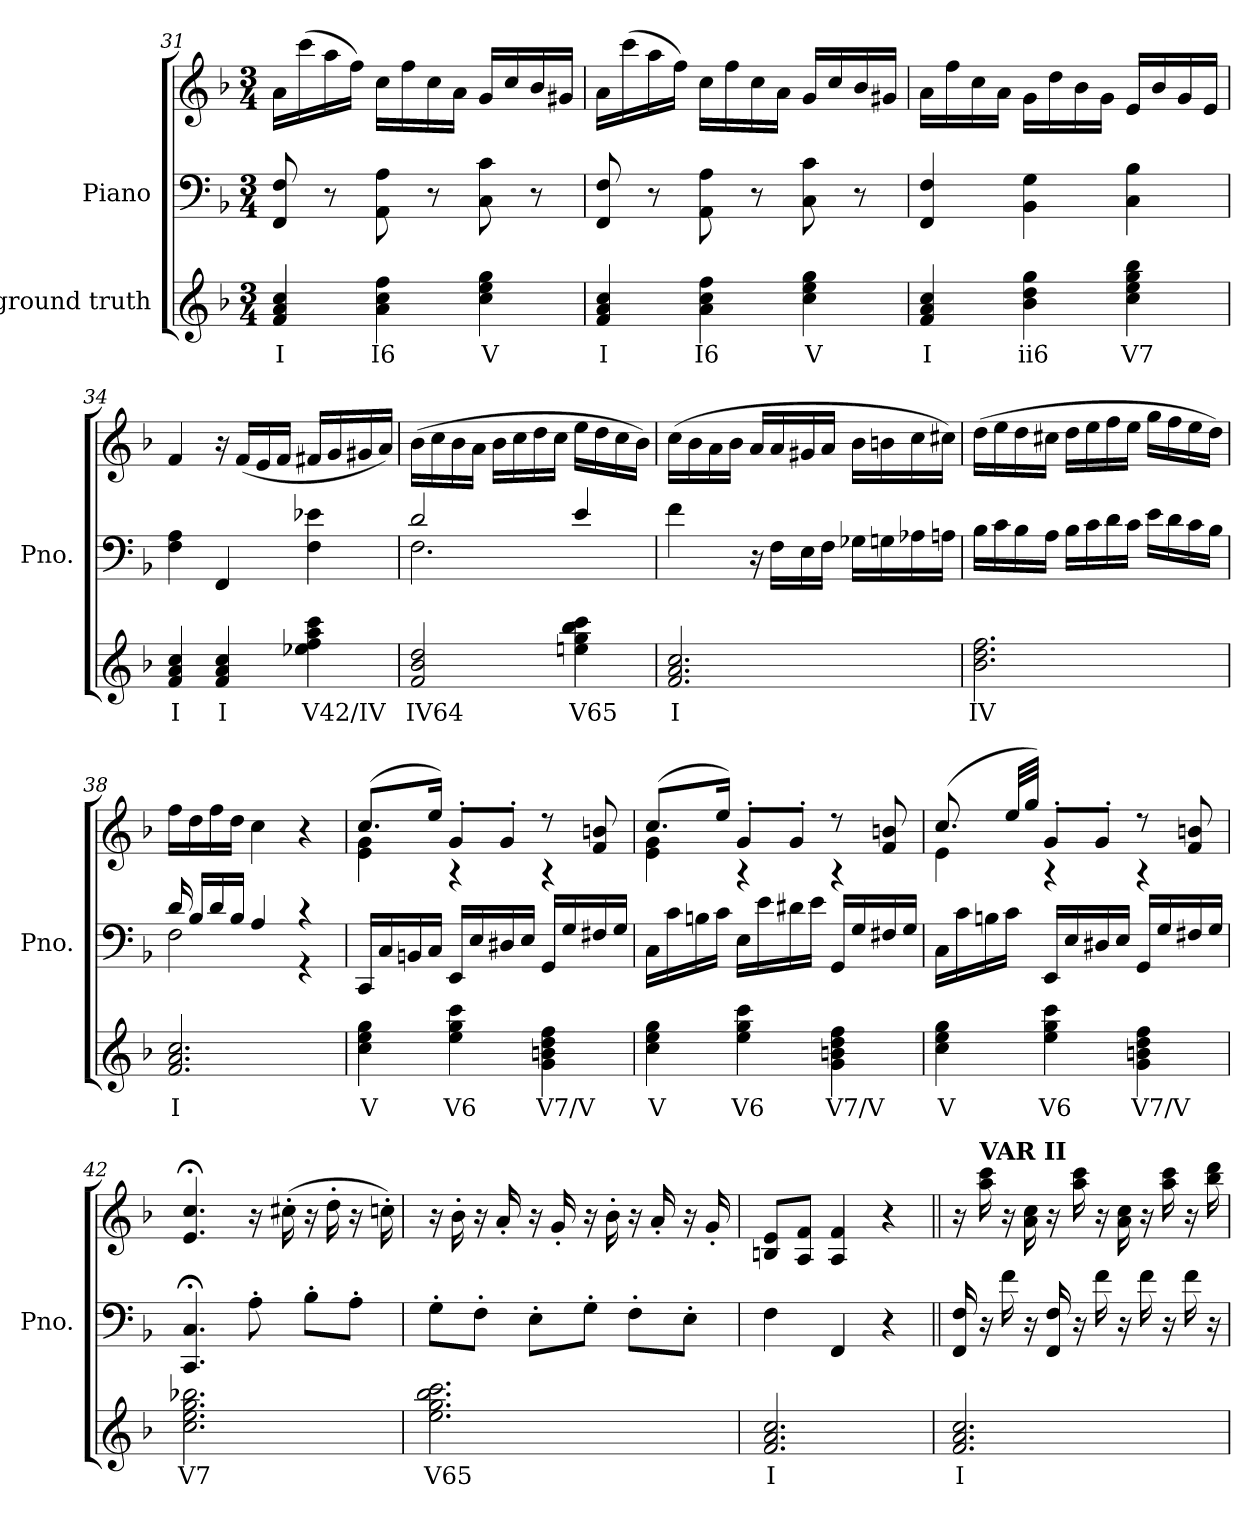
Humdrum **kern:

**kern	**text	**kern	**kern
*part2	*part2	*part1	*part1
*staff3	*staff3	*staff2	*staff1
*I"ground truth	*	*I"Piano	*
*	*	*I'Pno.	*
!!LO:LB:g=z
*	*	*clefF4	*clefG2
*k[b-]	*	*k[b-]	*k[b-]
*F:	*	*F:	*F:
*M3/4	*	*M3/4	*M3/4
=31	=31	=31	=31
4f 4a 4cc	I	8FF/ 8F/	16a\LL
.	.	.	(>16ccc\
.	.	8r	16aa\
.	.	.	16ff\JJ)
4a 4cc 4ff	I6	8AA\ 8A\	16cc\LL
.	.	.	16ff\
.	.	8r	16cc\
.	.	.	16a\JJ
4cc 4ee 4gg	V	8C\ 8c\	16g/LL
.	.	.	16cc/
.	.	8r	16b-/
.	.	.	16g#X/JJ
=32	=32	=32	=32
4f 4a 4cc	I	8FF/ 8F/	16a\LL
.	.	.	(>16ccc\
.	.	8r	16aa\
.	.	.	16ff\JJ)
4a 4cc 4ff	I6	8AA\ 8A\	16cc\LL
.	.	.	16ff\
.	.	8r	16cc\
.	.	.	16a\JJ
4cc 4ee 4gg	V	8C\ 8c\	16g/LL
.	.	.	16cc/
.	.	8r	16b-/
.	.	.	16g#X/JJ
=33	=33	=33	=33
4f 4a 4cc	I	4FF/ 4F/	16a\LL
.	.	.	16ff\
.	.	.	16cc\
.	.	.	16a\JJ
4b- 4dd 4gg	ii6	4BB-\ 4G\	16g\LL
.	.	.	16dd\
.	.	.	16b-\
.	.	.	16g\JJ
4cc 4ee 4gg 4bb-	V7	4C\ 4B-\	16e/LL
.	.	.	16b-/
.	.	.	16g/
.	.	.	16e/JJ
=34	=34	=34	=34
4f 4a 4cc	I	4F\ 4A\	4f/
4f 4a 4cc	I	4FF/	16r
.	.	.	(<16f/LL
.	.	.	16e/
.	.	.	16f/JJ
4ee-X 4ff 4aa 4ccc	V42/IV	4F\ 4e-X\	16f#X/LL
.	.	.	16g/
.	.	.	16g#X/
.	.	.	16a/JJ)
!!LO:LB:g=z
=35	=35	=35	=35
*	*	*^	*
2f 2b- 2dd	IV64	2d/	2.F\	(>16b-\LL
.	.	.	.	16cc\
.	.	.	.	16b-\
.	.	.	.	16a\JJ
.	.	.	.	16b-\LL
.	.	.	.	16cc\
.	.	.	.	16dd\
.	.	.	.	16cc\JJ
4een 4gg 4bb- 4ccc	V65	4e/	.	16ee\LL
.	.	.	.	16dd\
.	.	.	.	16cc\
.	.	.	.	16b-\JJ)
*	*	*v	*v	*
=36	=36	=36	=36
2.f 2.a 2.cc	I	4f\	(>16cc\LL
.	.	.	16b-\
.	.	.	16a\
.	.	.	16b-\JJ
.	.	16r	16a/LL
.	.	16F\LL	16a/
.	.	16E\	16g#X/
.	.	16F\JJ	16a/JJ
.	.	16G-X\LL	16b-\LL
.	.	16Gn\	16bn\
.	.	16A-X\	16cc\
.	.	16An\JJ	16cc#X\JJ)
=37	=37	=37	=37
2.b- 2.dd 2.ff	IV	16B-\LL	(>16dd\LL
.	.	16c\	16ee\
.	.	16B-\	16dd\
.	.	16A\JJ	16cc#X\JJ
.	.	16B-\LL	16dd\LL
.	.	16c\	16ee\
.	.	16d\	16ff\
.	.	16c\JJ	16ee\JJ
.	.	16e\LL	16gg\LL
.	.	16d\	16ff\
.	.	16c\	16ee\
.	.	16B-\JJ	16dd\JJ)
!!LO:LB:g=z
=38	=38	=38	=38
*	*	*^	*
2.f 2.a 2.cc	I	16d/	2F\	16ff\LL
.	.	16B-/LL	.	16dd\
.	.	16d/	.	16ff\
.	.	16B-/JJ	.	16dd\JJ
.	.	4A/	.	4cc\
.	.	4r	4r	4r
*	*	*v	*v	*
=39	=39	=39	=39
*	*	*	*^
4cc 4ee 4gg	V	16CC/LL	(>8.cc/L	4e\ 4g\
.	.	16C/	.	.
.	.	16BBn/	.	.
.	.	16C/JJ	16ee/Jk)	.
4ee 4gg 4ccc	V6	16EE/LL	8g'/L	4r
.	.	16E/	.	.
.	.	16D#X/	8g'/J	.
.	.	16E/JJ	.	.
4g 4bn 4dd 4ff	V7/V	16GG/LL	8r	4r
.	.	16G/	.	.
.	.	16F#X/	8f/ 8bn/	.
.	.	16G/JJ	.	.
=40	=40	=40	=40	=40
4cc 4ee 4gg	V	16C\LL	(>8.cc/L	4e\ 4g\
.	.	16c\	.	.
.	.	16Bn\	.	.
.	.	16c\JJ	16ee/Jk)	.
4ee 4gg 4ccc	V6	16E\LL	8g'/L	4r
.	.	16e\	.	.
.	.	16d#X\	8g'/J	.
.	.	16e\JJ	.	.
4g 4bn 4dd 4ff	V7/V	16GG/LL	8r	4r
.	.	16G/	.	.
.	.	16F#X/	8f/ 8bn/	.
.	.	16G/JJ	.	.
!!LO:LB:g=z	!!
=41	=41	=41	=41	=41
4cc 4ee 4gg	V	16C\LL	(>8.cc/	4e\
.	.	16c\	.	.
.	.	16Bn\	.	.
.	.	16c\JJ	32ee/LLL	.
.	.	.	32gg/JJJ)	.
4ee 4gg 4ccc	V6	16EE/LL	8g'/L	4r
.	.	16E/	.	.
.	.	16D#X/	8g'/J	.
.	.	16E/JJ	.	.
4g 4bn 4dd 4ff	V7/V	16GG/LL	8r	4r
.	.	16G/	.	.
.	.	16F#X/	8f/ 8bn/	.
.	.	16G/JJ	.	.
*	*	*	*v	*v
=42	=42	=42	=42
2.cc 2.ee 2.gg 2.bb-X	V7	4.CC/;< 4.C/;<	4.e/;< 4.cc/;<
.	.	8A'\	16r
.	.	.	(>16cc#X'\
.	.	8B-'\L	16r
.	.	.	16dd'\
.	.	8A'\J	16r
.	.	.	16ccn'\)
=43	=43	=43	=43
2.ee 2.gg 2.bb- 2.ccc	V65	8G'\L	16r
.	.	.	16b-'\
.	.	8F'\J	16r
.	.	.	16a'/
.	.	8E'\L	16r
.	.	.	16g'/
.	.	8G'\J	16r
.	.	.	16b-'\
.	.	8F'\L	16r
.	.	.	16a'/
.	.	8E'\J	16r
.	.	.	16g'/
=44	=44	=44	=44
2.f 2.a 2.cc	I	4F\	8Bn/ 8e/L
.	.	.	8A/ 8f/J
.	.	4FF/	4A/ 4f/
.	.	4r	4r
!!LO:LB:g=z
=45	=45||	=45||	=45||
2.f 2.a 2.cc	I	16FF/ 16F/	16r
!	!	!	!LO:TX:a:B:t=VAR II
.	.	16r	16aa\ 16ccc\
.	.	16f\	16r
.	.	16r	16a\ 16cc\
.	.	16FF/ 16F/	16r
.	.	16r	16aa\ 16ccc\
.	.	16f\	16r
.	.	16r	16a\ 16cc\
.	.	16f\	16r
.	.	16r	16aa\ 16ccc\
.	.	16f\	16r
.	.	16r	16bb-\ 16ddd\
=	=	=	=
*-	*-	*-	*-
